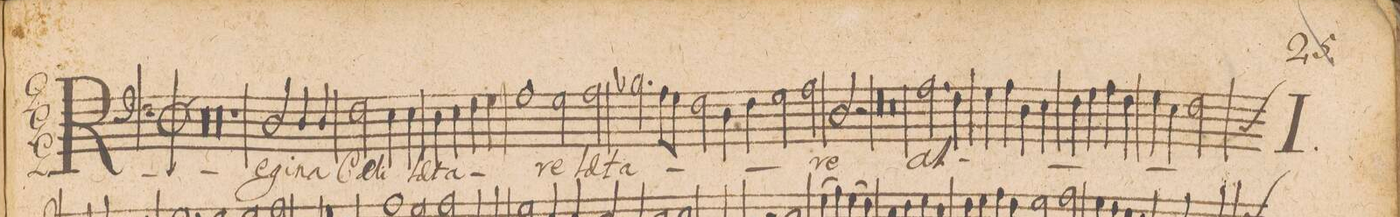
**kern	**text
*I"BASSVS.	*
*clefF4	*
*k[]	*
*met(c|)	*
*M2/1	*
00r	.
=2-	=2-
=3-	=3-
00r	.
=4-	=4-
=5-	=5-
1r	.
2D/	Re-
4D/	-gi-
4D/	-na
=6-	=6-
*2\right	*
2F\	Ce-
4E\	-li
4E\	Lae-
4D\	-ta-
4E\	.
4F\	.
4G\	.
=7-	=7-
1A\	.
2G\	-re
2A\	Lae-
=8-	=8-
2.B-X\	-ta-
8A\L	.
8G\J	.
2F\	.
4D\	.
4F\	.
=9-	=9-
2G\	.
2A\	.
2D/	-re
2r	.
=10-	=10-
00rG	.
=11-	=11-
=12-	=12-
0r	.
=13-	=13-
2.A\	al-
4F\	.
4G\	.
4A\	.
4D\	.
4E\	.
=14-	=14-
4F\	.
4G\	.
4A\	.
4F\	.
4G\	.
4E\	.
*custos:C	*
2F\	.
=15-	=15-
*-	*-
